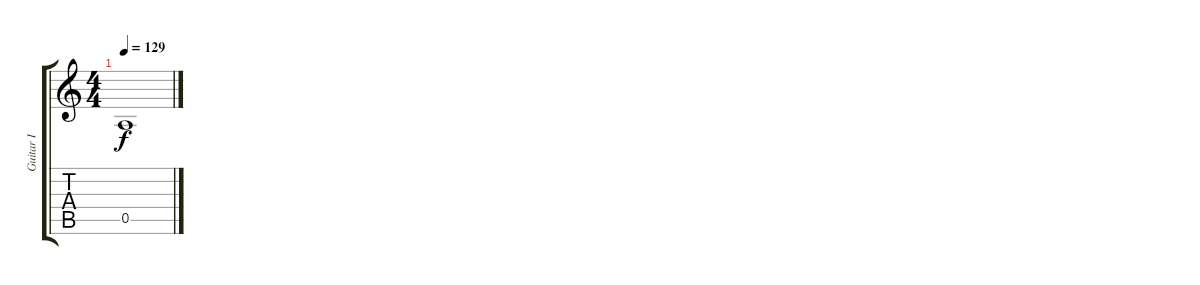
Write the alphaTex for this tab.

\track ("Guitar I" "Guitar I") {instrument overdrivenguitar}
\staff {score tabs}
\tuning (E4 B3 G3 D3 A2 E2) {hide}
\ts (4 4)
\tempo 129
\clef g2
\ks c
0.5{t}.1{dy f}
